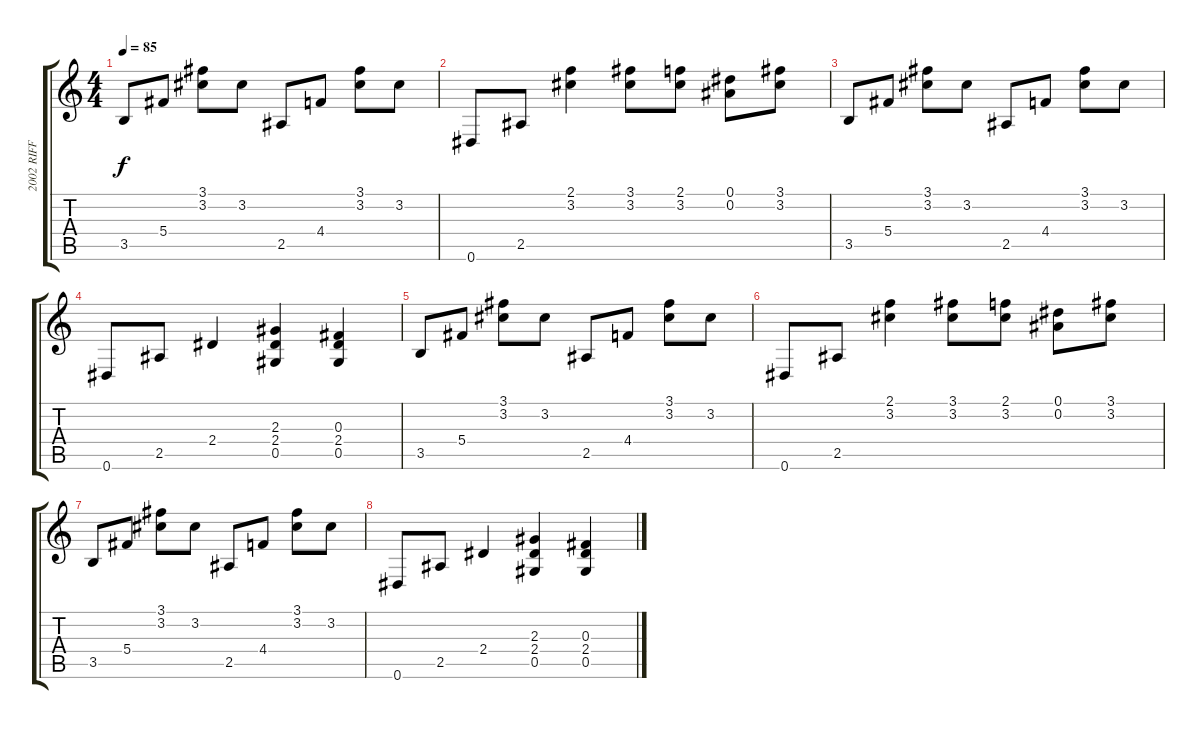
\track ("2002 RIFF A" "2002 RIFF ") {instrument overdrivenguitar}
\staff {score tabs}
\tuning (Eb4 Bb3 Gb3 Db3 Ab2 Eb2) {hide}
\ts (4 4)
\tempo 85
\clef g2
\ks c
3.5.8{dy f} 5.4.8 (3.1 3.2).8 3.2.8 2.5.8 4.4.8 (3.1 3.2).8 3.2.8 |
0.6.8 2.5.8 (2.1 3.2).4 (3.1 3.2).8 (2.1 3.2).8 (0.1 0.2).8 (3.1 3.2).8 |
3.5.8 5.4.8 (3.1 3.2).8 3.2.8 2.5.8 4.4.8 (3.1 3.2).8 3.2.8 |
0.6.8 2.5.8 2.4.4 (2.3 2.4 0.5).4 (0.3 2.4 0.5).4 |
3.5.8 5.4.8 (3.1 3.2).8 3.2.8 2.5.8 4.4.8 (3.1 3.2).8 3.2.8 |
0.6.8 2.5.8 (2.1 3.2).4 (3.1 3.2).8 (2.1 3.2).8 (0.1 0.2).8 (3.1 3.2).8 |
3.5.8 5.4.8 (3.1 3.2).8 3.2.8 2.5.8 4.4.8 (3.1 3.2).8 3.2.8 |
0.6.8 2.5.8 2.4.4 (2.3 2.4 0.5).4 (0.3 2.4 0.5).4
